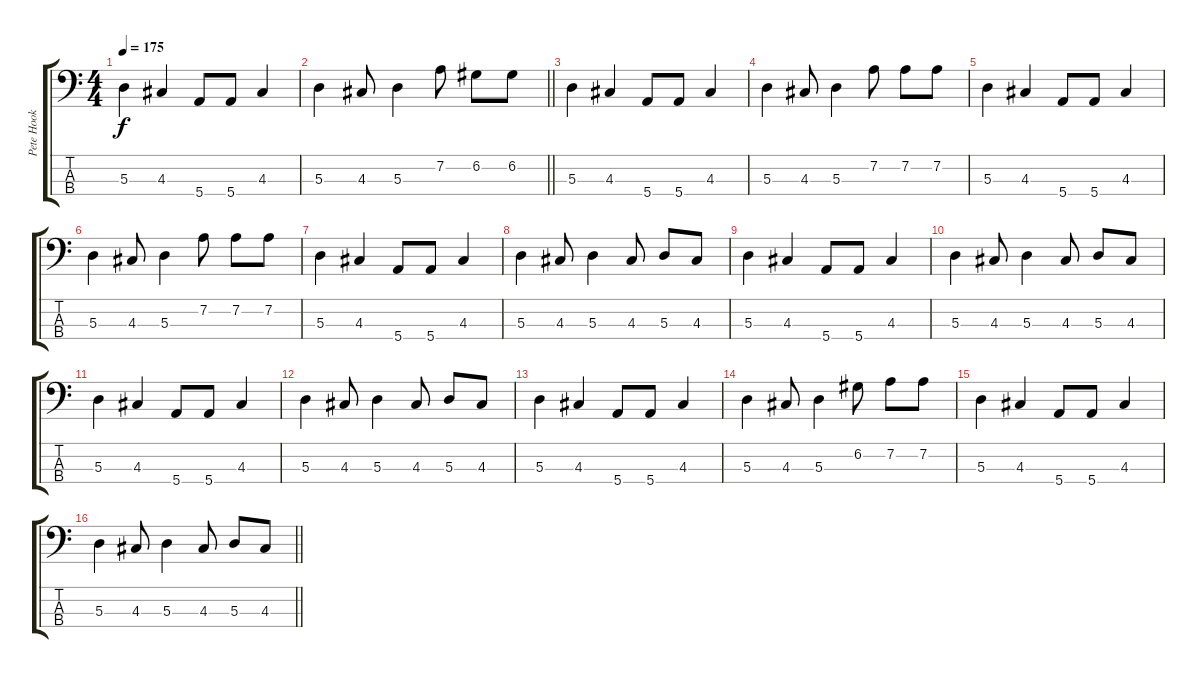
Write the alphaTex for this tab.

\track ("Pete Hook" "Pete Hook") {instrument electricbasspick}
\staff {score tabs}
\tuning (G2 D2 A1 E1) {hide}
\ts (4 4)
\tempo 175
\clef f4
\ks c
5.3.4{dy f} 4.3.4 5.4.8 5.4.8 4.3.4 |
\barLineRight lightlight
5.3.4 4.3.8 5.3.4 7.2.8 6.2.8 6.2.8 |
5.3.4 4.3.4 5.4.8 5.4.8 4.3.4 |
5.3.4 4.3.8 5.3.4 7.2.8 7.2.8 7.2.8 |
5.3.4 4.3.4 5.4.8 5.4.8 4.3.4 |
5.3.4 4.3.8 5.3.4 7.2.8 7.2.8 7.2.8 |
5.3.4 4.3.4 5.4.8 5.4.8 4.3.4 |
5.3.4 4.3.8 5.3.4 4.3.8 5.3.8 4.3.8 |
5.3.4 4.3.4 5.4.8 5.4.8 4.3.4 |
5.3.4 4.3.8 5.3.4 4.3.8 5.3.8 4.3.8 |
5.3.4 4.3.4 5.4.8 5.4.8 4.3.4 |
5.3.4 4.3.8 5.3.4 4.3.8 5.3.8 4.3.8 |
5.3.4 4.3.4 5.4.8 5.4.8 4.3.4 |
5.3.4 4.3.8 5.3.4 6.2.8 7.2.8 7.2.8 |
5.3.4 4.3.4 5.4.8 5.4.8 4.3.4 |
\barLineRight lightlight
5.3.4 4.3.8 5.3.4 4.3.8 5.3.8 4.3.8
